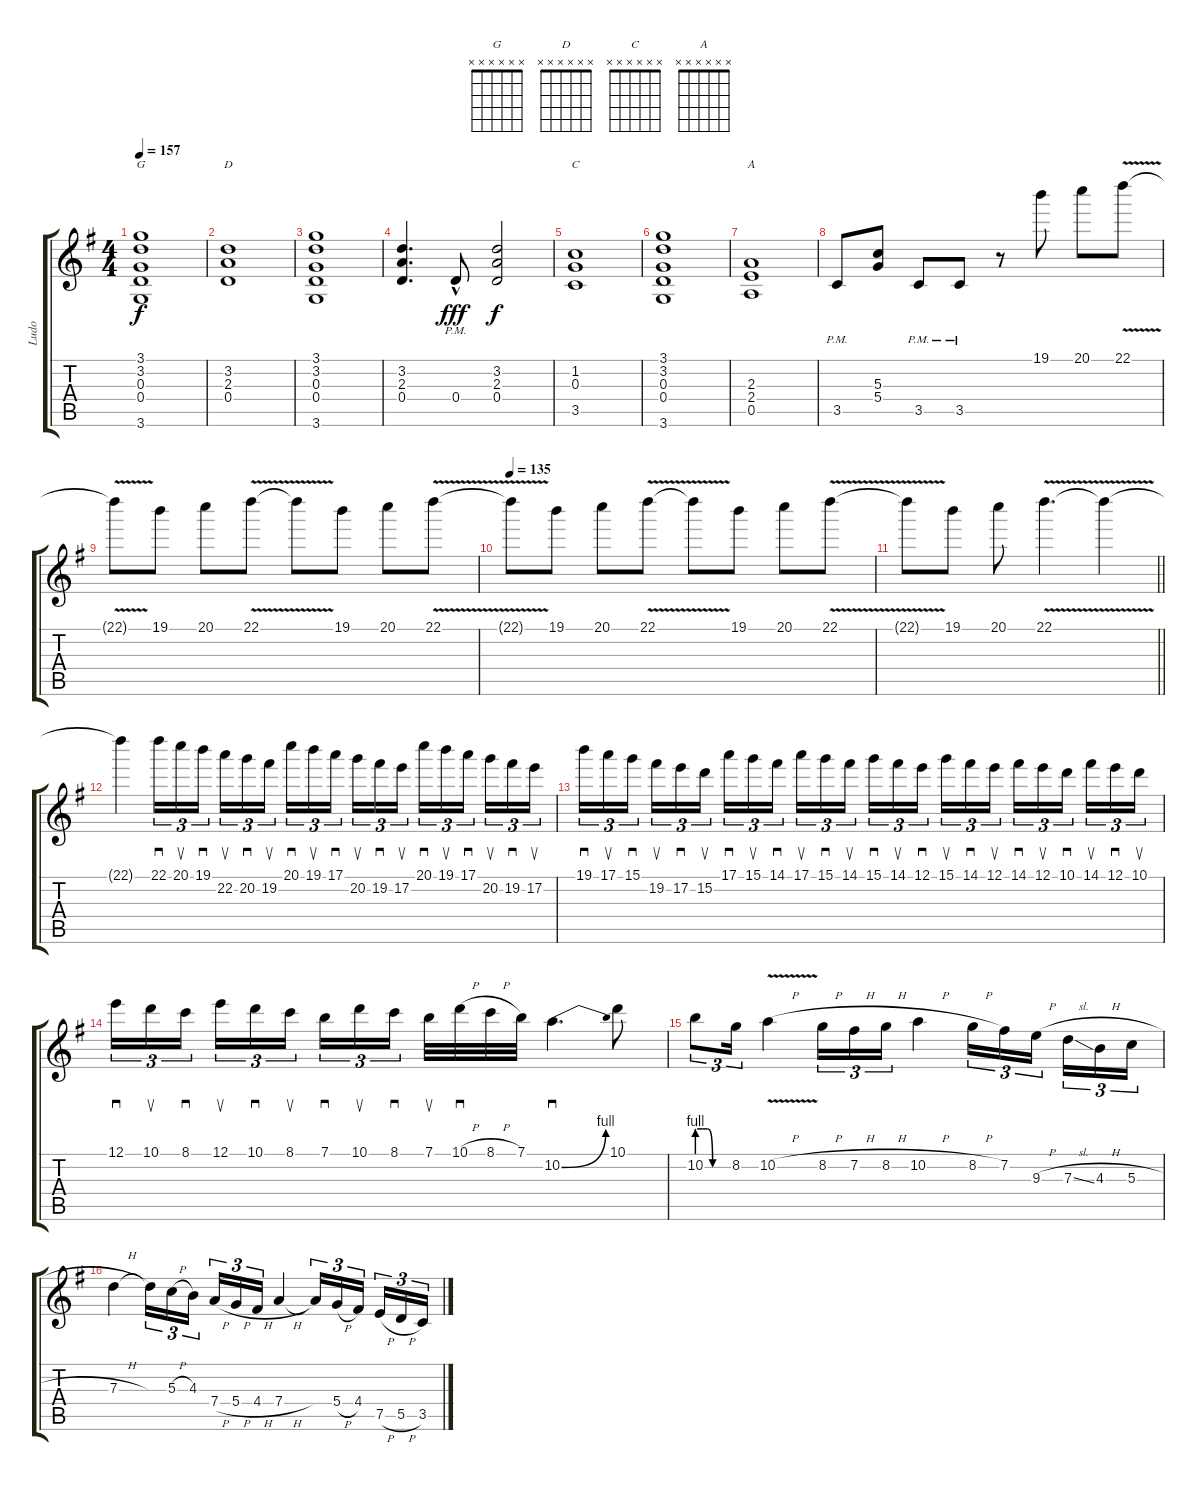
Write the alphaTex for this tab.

\track ("Ludo" "Ludo") {instrument distortionguitar}
\staff {score tabs}
\tuning (E4 B3 G3 D3 A2 E2) {hide}
\chord ("G" x x x x x x)
\chord ("D" x x x x x x)
\chord ("C" x x x x x x)
\chord ("A" x x x x x x)
\ts (4 4)
\tempo 157
\clef g2
\ks g
(3.1 3.2 0.3 0.4 3.6).1{ch "G" dy f} |
(3.2 2.3 0.4).1{ch "D"} |
(3.1 3.2 0.3 0.4 3.6).1 |
(3.2 2.3 0.4).4{d} 0.4{hac pm}.8{dy fff} (3.2 2.3 0.4).2{dy f} |
(1.2 0.3 3.5).1{ch "C"} |
(3.1 3.2 0.3 0.4 3.6).1 |
(2.3 2.4 0.5).1{ch "A"} |
3.5{pm}.8 (5.3 5.4).8 3.5{pm}.8 3.5{pm}.8 r.8 19.1.8 20.1.8 22.1{v}.8 |
22.1{t}.8 19.1.8 20.1.8 22.1{v}.8 22.1{t}.8 19.1.8 20.1.8 22.1{v}.8 |
\tempo 135
22.1{t}.8 19.1.8 20.1.8 22.1{v}.8 22.1{t}.8 19.1.8 20.1.8 22.1{v}.8 |
\barLineRight lightlight
22.1{t}.8 19.1.8 20.1.8 22.1{v}.4{d} 22.1{t}.4 |
22.1{t}.4 22.1.16{sd tu (3 2)} 20.1.16{su tu (3 2)} 19.1.16{sd tu (3 2) beam splitsecondary} 22.2.16{su tu (3 2)} 20.2.16{sd tu (3 2)} 19.2.16{su tu (3 2)} 20.1.16{sd tu (3 2)} 19.1.16{su tu (3 2)} 17.1.16{sd tu (3 2) beam splitsecondary} 20.2.16{su tu (3 2)} 19.2.16{sd tu (3 2)} 17.2.16{su tu (3 2)} 20.1.16{sd tu (3 2)} 19.1.16{su tu (3 2)} 17.1.16{sd tu (3 2) beam splitsecondary} 20.2.16{su tu (3 2)} 19.2.16{sd tu (3 2)} 17.2.16{su tu (3 2)} |
19.1.16{sd tu (3 2)} 17.1.16{su tu (3 2)} 15.1.16{sd tu (3 2) beam splitsecondary} 19.2.16{su tu (3 2)} 17.2.16{sd tu (3 2)} 15.2.16{su tu (3 2)} 17.1.16{sd tu (3 2)} 15.1.16{su tu (3 2)} 14.1.16{sd tu (3 2) beam splitsecondary} 17.1.16{su tu (3 2)} 15.1.16{sd tu (3 2)} 14.1.16{su tu (3 2)} 15.1.16{sd tu (3 2)} 14.1.16{su tu (3 2)} 12.1.16{sd tu (3 2) beam splitsecondary} 15.1.16{su tu (3 2)} 14.1.16{sd tu (3 2)} 12.1.16{su tu (3 2)} 14.1.16{sd tu (3 2)} 12.1.16{su tu (3 2)} 10.1.16{sd tu (3 2) beam splitsecondary} 14.1.16{su tu (3 2)} 12.1.16{sd tu (3 2)} 10.1.16{su tu (3 2)} |
12.1.16{sd tu (3 2)} 10.1.16{su tu (3 2)} 8.1.16{sd tu (3 2) beam splitsecondary} 12.1.16{su tu (3 2)} 10.1.16{sd tu (3 2)} 8.1.16{su tu (3 2)} 7.1.16{sd tu (3 2)} 10.1.16{su tu (3 2)} 8.1.16{sd tu (3 2) beam splitsecondary} 7.1.32{su} 10.1{h}.32{sd} 8.1{h}.32 7.1.32 10.2{be (bend 0 0 60 4)}.4{d sd} 10.1.8 |
10.2{be (custom 0 4 10 4 20 4 30 0 60 0)}.8{tu (3 2)} 8.2.16{tu (3 2)} 10.2{v h}.4 8.2{h}.16{tu (3 2)} 7.2{h}.16{tu (3 2)} 8.2{h}.16{tu (3 2)} 10.2{h}.4 8.2{h}.16{tu (3 2)} 7.2.16{tu (3 2)} 9.3{h}.16{tu (3 2) beam splitsecondary} 7.3{sl}.16{tu (3 2)} 4.3{h}.16{tu (3 2)} 5.3{h}.16{tu (3 2)} |
7.3{h}.4 7.3{t}.16{tu (3 2)} 5.3{h}.16{tu (3 2)} 4.3.16{tu (3 2) beam splitsecondary} 7.4{h}.16{tu (3 2)} 5.4{h}.16{tu (3 2)} 4.4{h}.16{tu (3 2)} 7.4{h}.4 7.4{t}.16{tu (3 2)} 5.4{h}.16{tu (3 2)} 4.4.16{tu (3 2) beam splitsecondary} 7.5{h}.16{tu (3 2)} 5.5{h}.16{tu (3 2)} 3.5{sl}.16{tu (3 2)}
